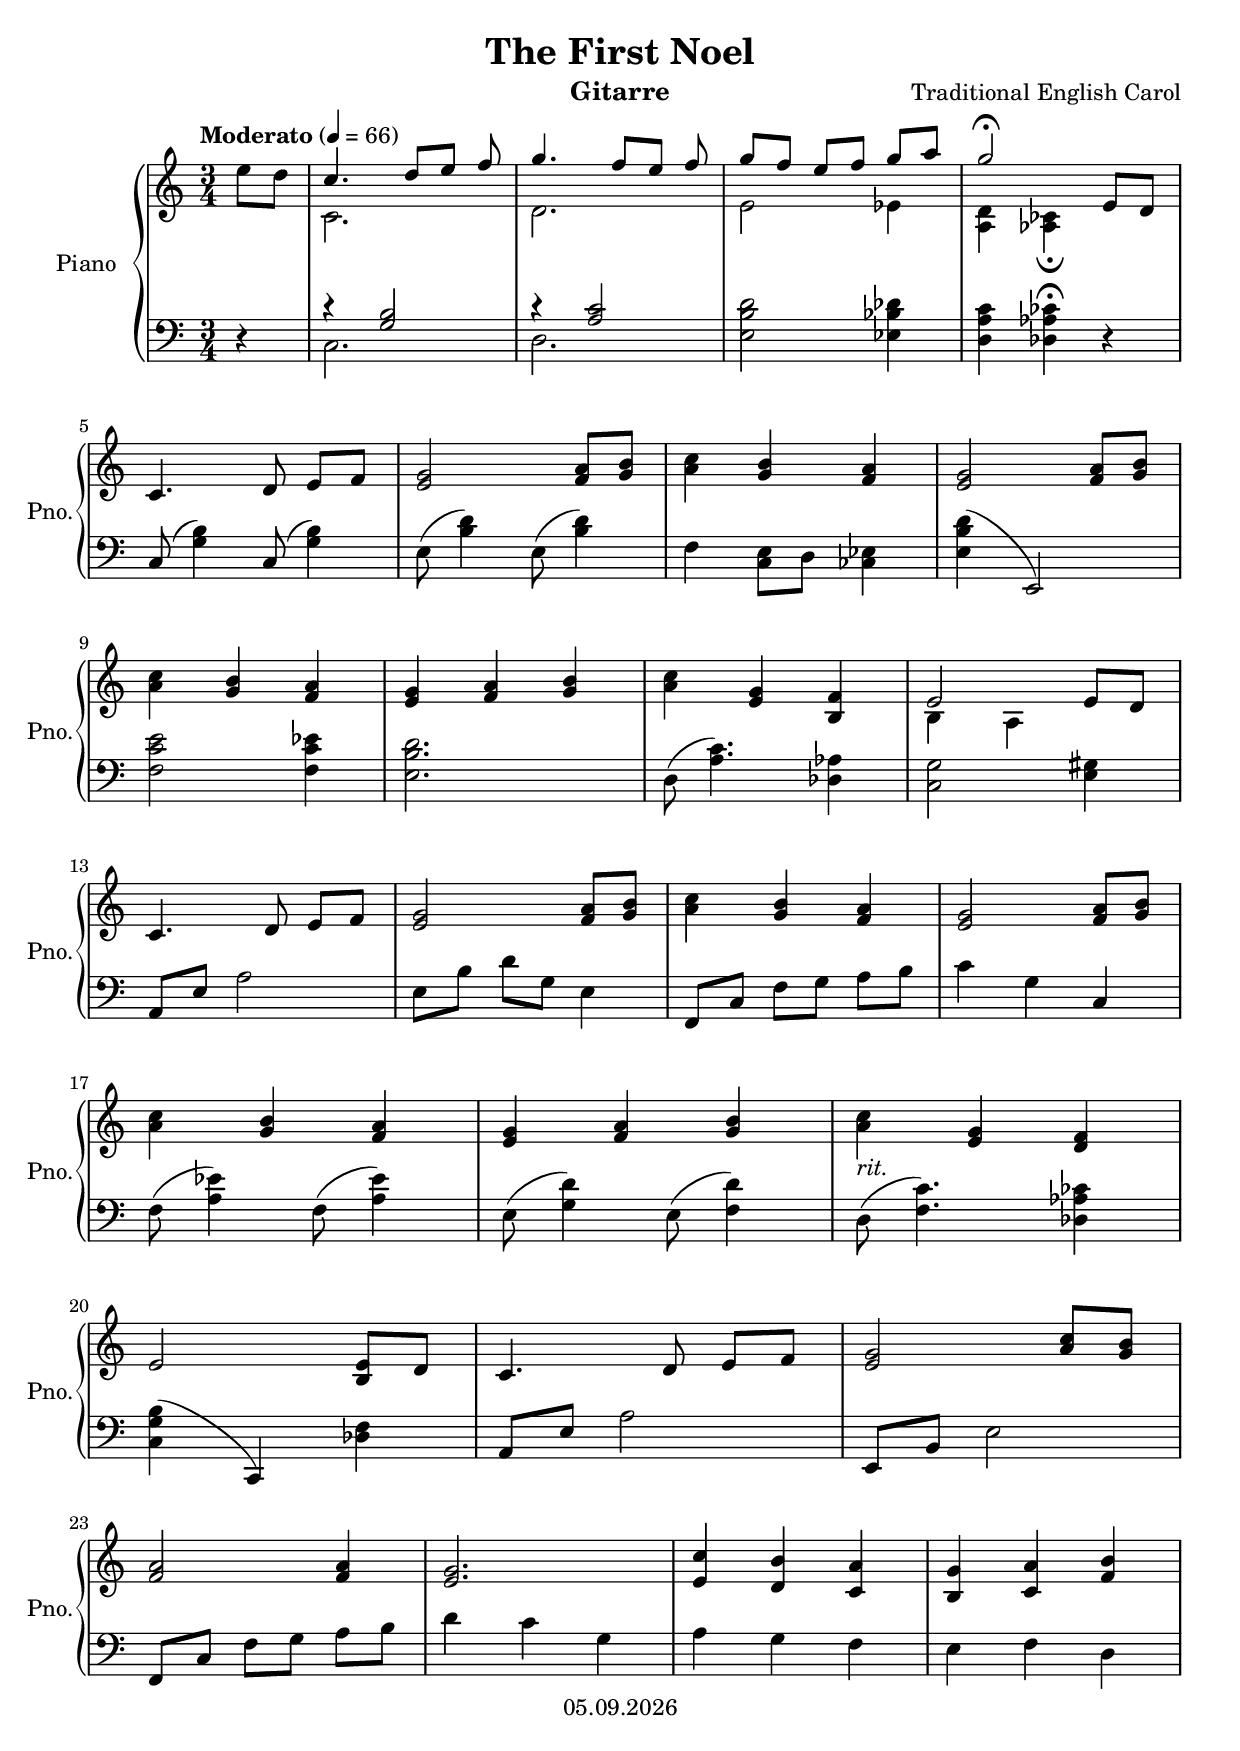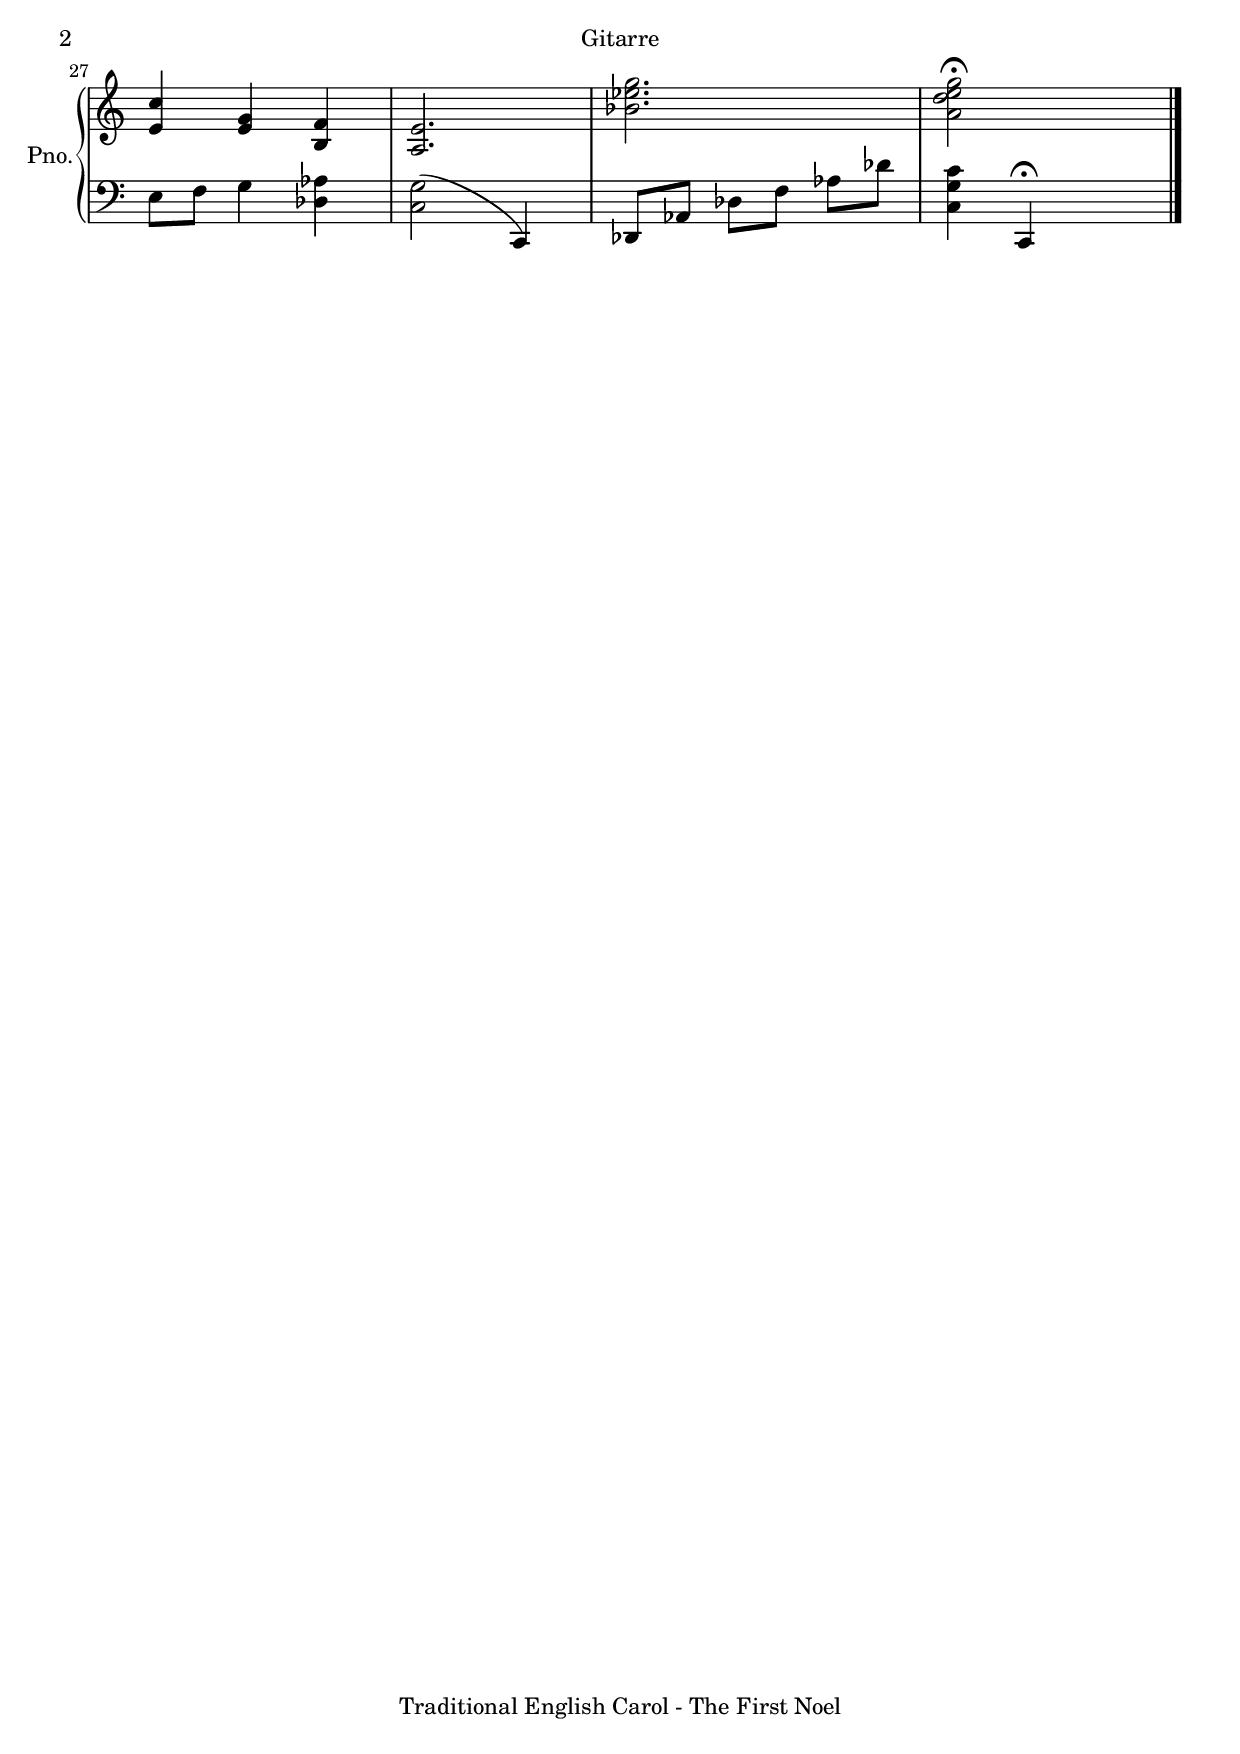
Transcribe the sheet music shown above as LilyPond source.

\version "2.18.2"

\include "../globals.ily"
\version "2.18.2"

\include "../globals.ily"

pianoTreble = \relative c'' { 
  \globalSettings
  \clef treble
  e8 d | << {c4. d8[ e] f} \\ { c,2. }>> | << {g''4. f8[ e] f}\\{d,2.} >> | << {g'8 f e[ f] g a} \\ { e,2 es4 } >> | << { g'2\fermata e,8 d } \\ {<a d>4 <as ces>4\fermata s} >> | \break 
  %5
  c4. d8 e[ f] | <e g>2 <f a>8 <g b> | <a c>4 <g b> <f a> | <e g>2 <f a>8 <g b> | \break
  %9
  <a c>4 <g b> <f a> | <e g> <f a> <g b> | <a c> <e g> <b f'> | <<{e2 e8 d}\\{b4 a s}>> | \break
  %13
  c4. d8 e[ f] | <e g>2 <f a>8 <g b> | <a c>4 <g b> <f a> | <e g>2 <f a>8 <g b> | \break
  %17
  <a c>4 <g b> <f a> | <e g> <f a> <g b> | <a c>_\markup{ \italic "rit." } <e g> <d f> | \break
  %20
  e2 <b e>8 d | c4. d8 e[ f] | <e g>2 <a c>8 <g b> | \break
  %23
  <f a>2 <f a>4 | <e g>2. | <e c'>4 <d b'> <c a'> | <b g'> <c a'> <f b> | \break 
  %27
  <e c'> <e g> <b f'> | <a e'>2. | <bes' es g>2. | <a d e g>2\fermata s4
  \bar "|." 
}

pianoBass = \relative c {
  \globalSettings
  \clef bass
  r4 |
  <<{r4 <g' b>2}\\{c,2.}>> |
  <<{r4 <a' c>2}\\{d,2.}>> |
  <e b' d>2 <es bes' des>4 |
  <d a' c>4 <des as' ces>\fermata r | \break
  %5
  c8( <g' b>4) c,8( <g' b>4) |
  e8( <b' d>4) e,8( <b' d>4) |
  f4 <c e>8 d <ces es>4 |
  <e b' d>4( e,2) | \break
  %9
  <f' c' e>2 <f c' es>4 |
  <e b' d>2. |
  d8( <a' c>4.) <des, as'>4 | 
  <c g'>2 <e gis>4 | \break
  %13
  a,8 e' a2 |
  e8 b' d[ g,] e4 |
  f,8 c' f[ g] a b |
  c4 g c, | \break
  %17
  f8( <a es'>4) f8( <a es'>4) |
  e8( <g d'>4) e8( <f d'>4) |
  d8( <f c'>4.) <des as' ces>4 | \break
  %20
  <c g' b>4( c,) <des' f> |
  a8 e' a2 |
  e,8 b' e2 | 
  f,8 c' f[ g] a b |
  d4 c g |
  a g f |
  e f d | \break
  %27
  e8 f g4 <des as'> |
  <c g'>2( c,4) |
  des8 as' des[ f] as des |
  <c, g' c>4 c,\fermata s |
\bar "|." }

\version "2.18.2"

\include "../globals.ily"

guitar = {
	\globalSettings
	\clef treble
	\relative c' { s1 | s1 | s1 | s1 | s1 | s1 | \bar "|." }
}

guitarChords = \chordmode {
	\globalSettings
	\clef treble
	 s1 | s1 | s1 | s1 | s1 | s1 | }


\header {
  instrument = "Gitarre"
}

\score {
  <<            
    \new ChordNames { \germanChords \guitarChords }
    \new PianoStaff \with { instrumentName = "Piano" shortInstrumentName = "Pno." } { << \new Staff { \pianoTreble } \new Staff { \pianoBass } >> }    
  >>
  \layout { 
    indent = 1.5\cm
    short-indent = 0.5\cm
  }
}
